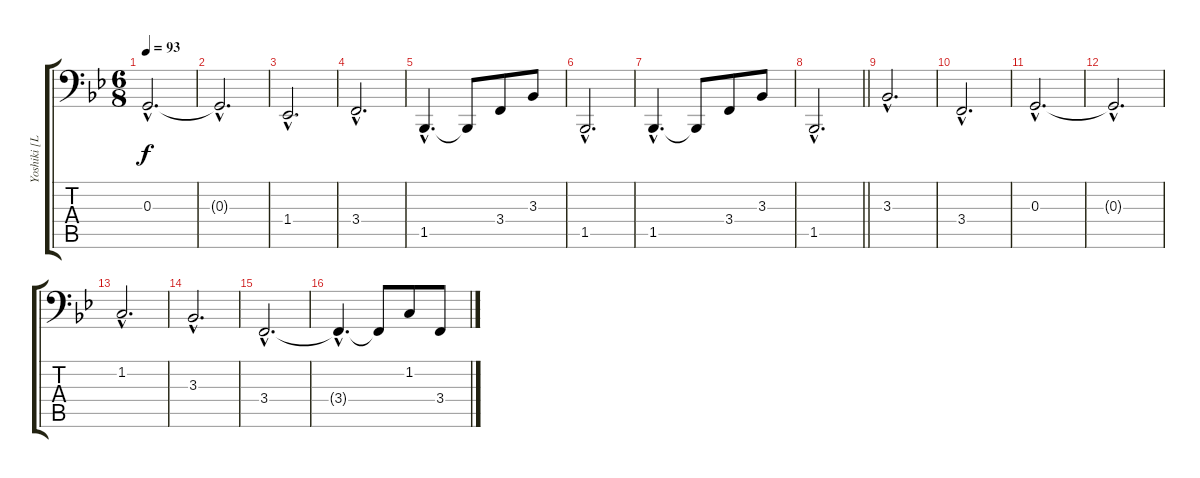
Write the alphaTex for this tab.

\track ("Yoshiki [L]" "Yoshiki [L") {instrument acousticgrandpiano}
\staff {score tabs}
\tuning (E3 B2 G2 D2 A1 E1) {hide}
\ts (6 8)
\tempo 93
\clef f4
\ks bb
0.3{hac}.2{d dy f} |
0.3{hac t}.2{d} |
1.4{hac}.2{d} |
3.4{hac}.2{d} |
1.5{hac}.4{d} 1.5{t}.8 3.4.8 3.3.8 |
1.5{hac}.2{d} |
1.5{hac}.4{d} 1.5{t}.8 3.4.8 3.3.8 |
\barLineRight lightlight
1.5{hac}.2{d} |
3.3{hac}.2{d} |
3.4{hac}.2{d} |
0.3{hac}.2{d} |
0.3{hac t}.2{d} |
1.2{hac}.2{d} |
3.3{hac}.2{d} |
3.4{hac}.2{d} |
3.4{hac t}.4{d} 3.4{t}.8 1.2.8 3.4.8
